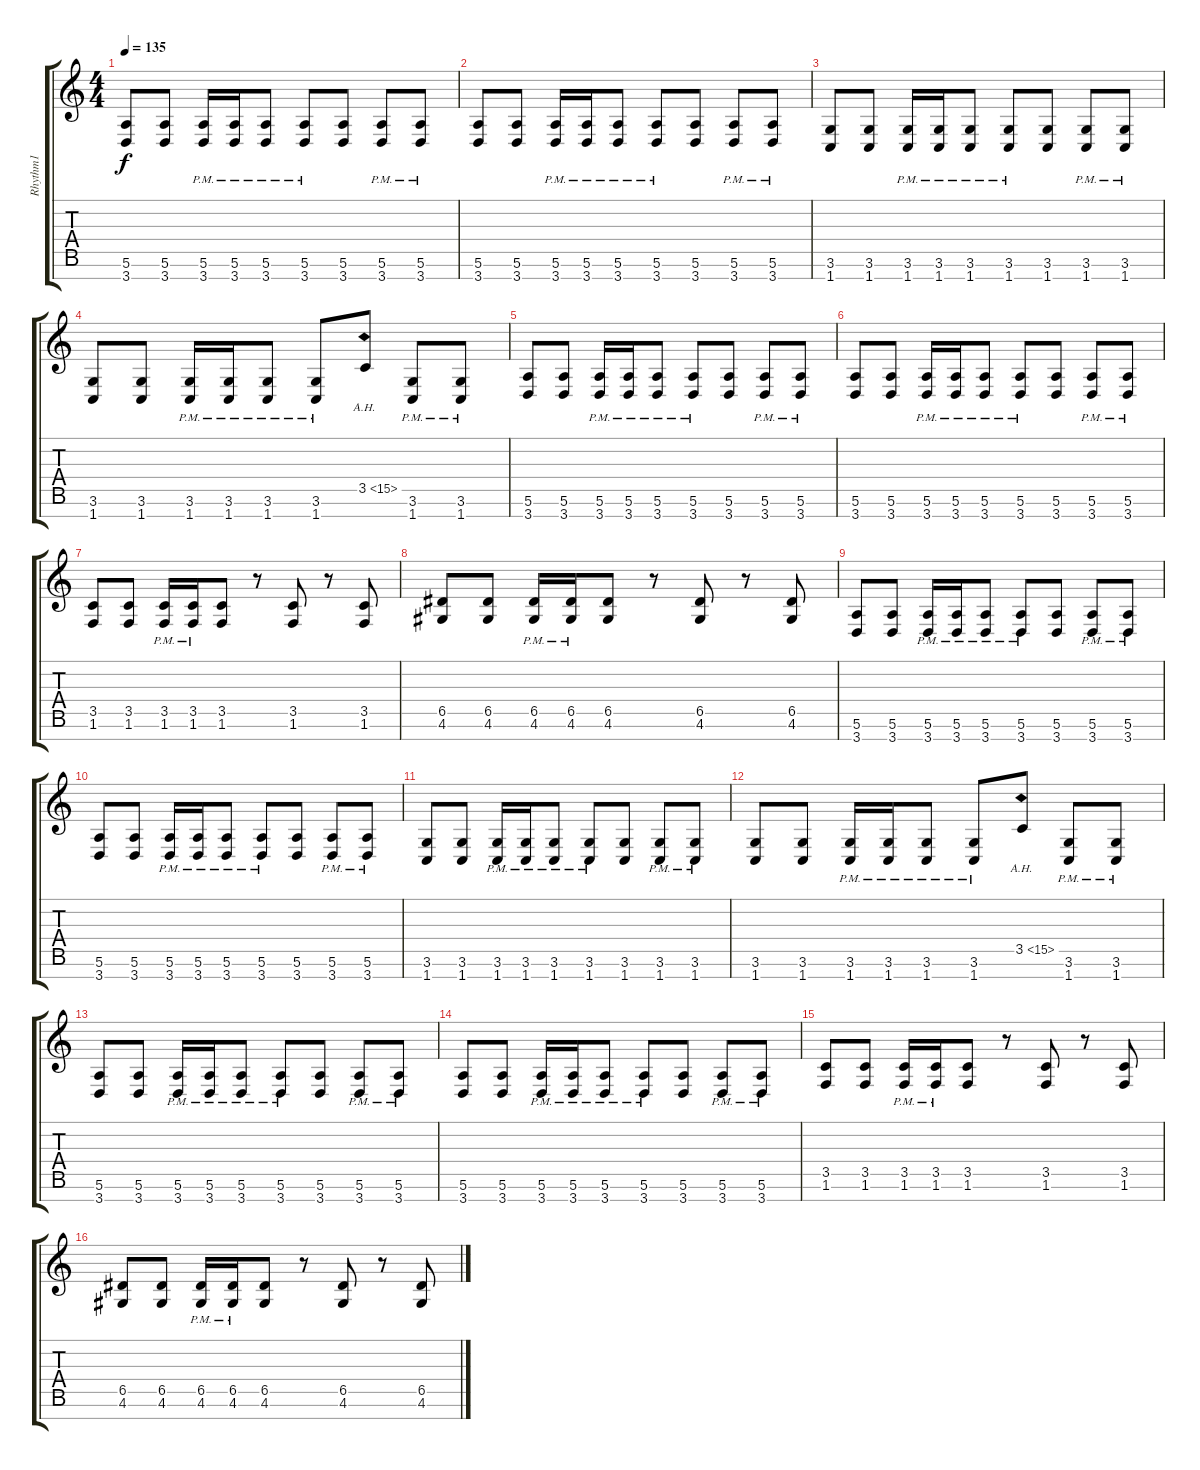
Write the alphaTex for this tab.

\track ("Rhythm1" "Rhythm1") {instrument distortionguitar}
\staff {score tabs}
\tuning (E4 B3 G3 D3 A2 E2 B1) {hide}
\ts (4 4)
\tempo 135
\clef g2
\ks c
(5.6 3.7).8{dy f} (5.6 3.7).8 (5.6{pm} 3.7{pm}).16 (5.6{pm} 3.7{pm}).16 (5.6{pm} 3.7{pm}).8 (5.6{pm} 3.7{pm}).8 (5.6 3.7).8 (5.6{pm} 3.7{pm}).8 (5.6{pm} 3.7{pm}).8 |
(5.6 3.7).8 (5.6 3.7).8 (5.6{pm} 3.7{pm}).16 (5.6{pm} 3.7{pm}).16 (5.6{pm} 3.7{pm}).8 (5.6{pm} 3.7{pm}).8 (5.6 3.7).8 (5.6{pm} 3.7{pm}).8 (5.6{pm} 3.7{pm}).8 |
(3.6 1.7).8 (3.6 1.7).8 (3.6{pm} 1.7{pm}).16 (3.6{pm} 1.7{pm}).16 (3.6{pm} 1.7{pm}).8 (3.6{pm} 1.7{pm}).8 (3.6 1.7).8 (3.6{pm} 1.7{pm}).8 (3.6{pm} 1.7{pm}).8 |
(3.6 1.7).8 (3.6 1.7).8 (3.6{pm} 1.7{pm}).16 (3.6{pm} 1.7{pm}).16 (3.6{pm} 1.7{pm}).8 (3.6{pm} 1.7).8 3.5{ah 12}.8 (3.6{pm} 1.7{pm}).8 (3.6{pm} 1.7{pm}).8 |
(5.6 3.7).8 (5.6 3.7).8 (5.6{pm} 3.7{pm}).16 (5.6{pm} 3.7{pm}).16 (5.6{pm} 3.7{pm}).8 (5.6{pm} 3.7{pm}).8 (5.6 3.7).8 (5.6{pm} 3.7{pm}).8 (5.6{pm} 3.7{pm}).8 |
(5.6 3.7).8 (5.6 3.7).8 (5.6{pm} 3.7{pm}).16 (5.6{pm} 3.7{pm}).16 (5.6{pm} 3.7{pm}).8 (5.6{pm} 3.7{pm}).8 (5.6 3.7).8 (5.6{pm} 3.7{pm}).8 (5.6{pm} 3.7{pm}).8 |
(3.5 1.6).8 (3.5 1.6).8 (3.5{pm} 1.6{pm}).16 (3.5{pm} 1.6{pm}).16 (3.5 1.6).8 r.8 (3.5 1.6).8 r.8 (3.5 1.6).8 |
(6.5 4.6).8 (6.5 4.6).8 (6.5{pm} 4.6{pm}).16 (6.5{pm} 4.6{pm}).16 (6.5 4.6).8 r.8 (6.5 4.6).8 r.8 (6.5 4.6).8 |
(5.6 3.7).8 (5.6 3.7).8 (5.6{pm} 3.7{pm}).16 (5.6{pm} 3.7{pm}).16 (5.6{pm} 3.7{pm}).8 (5.6{pm} 3.7{pm}).8 (5.6 3.7).8 (5.6{pm} 3.7{pm}).8 (5.6{pm} 3.7{pm}).8 |
(5.6 3.7).8 (5.6 3.7).8 (5.6{pm} 3.7{pm}).16 (5.6{pm} 3.7{pm}).16 (5.6{pm} 3.7{pm}).8 (5.6{pm} 3.7{pm}).8 (5.6 3.7).8 (5.6{pm} 3.7{pm}).8 (5.6{pm} 3.7{pm}).8 |
(3.6 1.7).8 (3.6 1.7).8 (3.6{pm} 1.7{pm}).16 (3.6{pm} 1.7{pm}).16 (3.6{pm} 1.7{pm}).8 (3.6{pm} 1.7{pm}).8 (3.6 1.7).8 (3.6{pm} 1.7{pm}).8 (3.6{pm} 1.7{pm}).8 |
(3.6 1.7).8 (3.6 1.7).8 (3.6{pm} 1.7{pm}).16 (3.6{pm} 1.7{pm}).16 (3.6{pm} 1.7{pm}).8 (3.6{pm} 1.7).8 3.5{ah 12}.8 (3.6{pm} 1.7{pm}).8 (3.6{pm} 1.7{pm}).8 |
(5.6 3.7).8 (5.6 3.7).8 (5.6{pm} 3.7{pm}).16 (5.6{pm} 3.7{pm}).16 (5.6{pm} 3.7{pm}).8 (5.6{pm} 3.7{pm}).8 (5.6 3.7).8 (5.6{pm} 3.7{pm}).8 (5.6{pm} 3.7{pm}).8 |
(5.6 3.7).8 (5.6 3.7).8 (5.6{pm} 3.7{pm}).16 (5.6{pm} 3.7{pm}).16 (5.6{pm} 3.7{pm}).8 (5.6{pm} 3.7{pm}).8 (5.6 3.7).8 (5.6{pm} 3.7{pm}).8 (5.6{pm} 3.7{pm}).8 |
(3.5 1.6).8 (3.5 1.6).8 (3.5{pm} 1.6{pm}).16 (3.5{pm} 1.6{pm}).16 (3.5 1.6).8 r.8 (3.5 1.6).8 r.8 (3.5 1.6).8 |
(6.5 4.6).8 (6.5 4.6).8 (6.5{pm} 4.6{pm}).16 (6.5{pm} 4.6{pm}).16 (6.5 4.6).8 r.8 (6.5 4.6).8 r.8 (6.5 4.6).8
